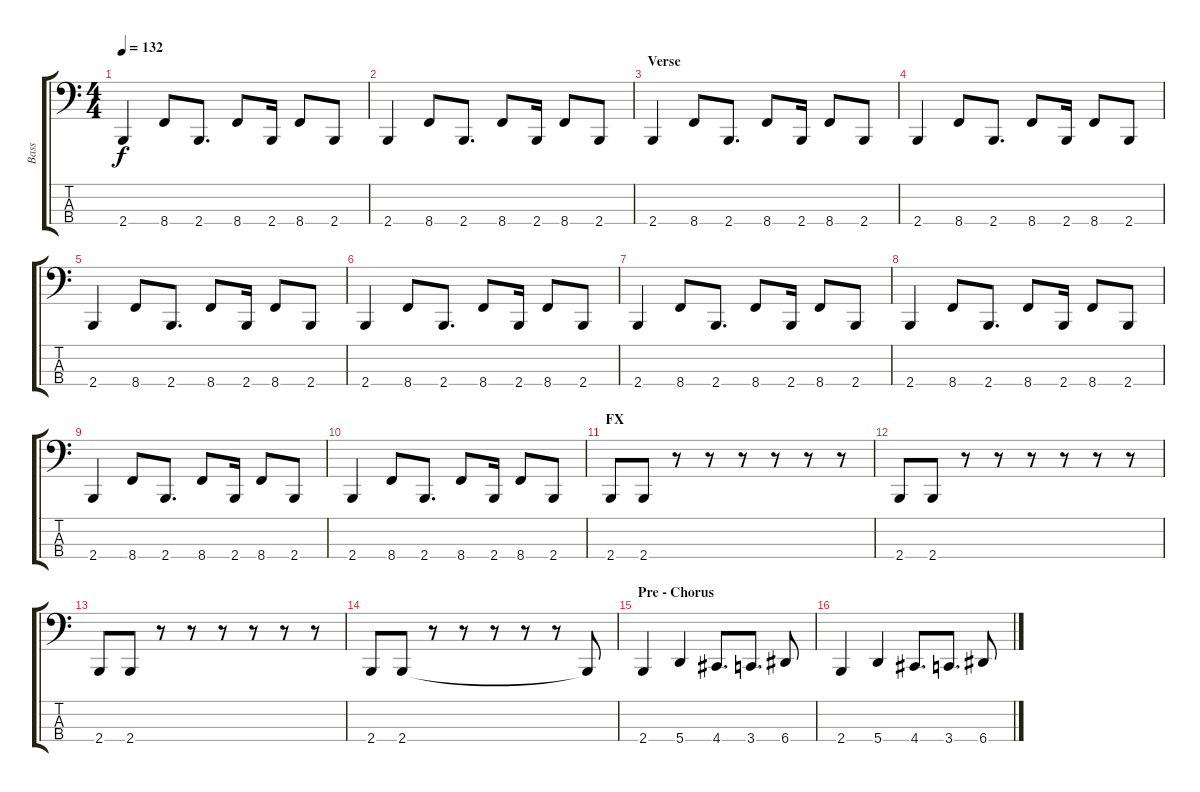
\track ("Bass" "Bass") {instrument electricbassfinger}
\staff {score tabs}
\tuning (D2 A1 E1 A0) {hide}
\ts (4 4)
\tempo 132
\clef f4
\ks c
2.4.4{dy f} 8.4.8 2.4.8{d} 8.4.8 2.4.16 8.4.8 2.4.8 |
2.4.4 8.4.8 2.4.8{d} 8.4.8 2.4.16 8.4.8 2.4.8 |
\section ("" "Verse")
2.4.4 8.4.8 2.4.8{d} 8.4.8 2.4.16 8.4.8 2.4.8 |
2.4.4 8.4.8 2.4.8{d} 8.4.8 2.4.16 8.4.8 2.4.8 |
2.4.4 8.4.8 2.4.8{d} 8.4.8 2.4.16 8.4.8 2.4.8 |
2.4.4 8.4.8 2.4.8{d} 8.4.8 2.4.16 8.4.8 2.4.8 |
2.4.4 8.4.8 2.4.8{d} 8.4.8 2.4.16 8.4.8 2.4.8 |
2.4.4 8.4.8 2.4.8{d} 8.4.8 2.4.16 8.4.8 2.4.8 |
2.4.4 8.4.8 2.4.8{d} 8.4.8 2.4.16 8.4.8 2.4.8 |
2.4.4 8.4.8 2.4.8{d} 8.4.8 2.4.16 8.4.8 2.4.8 |
\section ("" "FX")
2.4.8 2.4.8 r.8 r.8 r.8 r.8 r.8 r.8 |
2.4.8 2.4.8 r.8 r.8 r.8 r.8 r.8 r.8 |
2.4.8 2.4.8 r.8 r.8 r.8 r.8 r.8 r.8 |
2.4.8 2.4.8 r.8 r.8 r.8 r.8 r.8 2.4{t}.8 |
\section ("" "Pre - Chorus")
2.4.4 5.4.4 4.4.8{d} 3.4.8{d} 6.4.8 |
2.4.4 5.4.4 4.4.8{d} 3.4.8{d} 6.4.8
